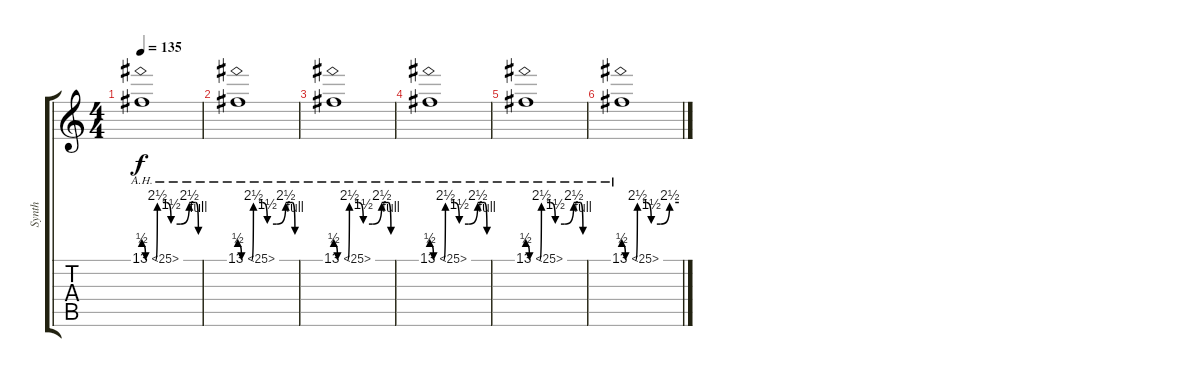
\track ("Synth" "Synth") {instrument lead5charang}
\staff {score tabs}
\tuning (E4 B3 G3 D3 A2 E2) {hide}
\ts (4 4)
\tempo 135
\clef g2
\ks c
13.1{be (custom 0 2 2 0 13 0 15 10 25 10 30 6 40 6 50 10 57 10 60 4) ah 12}.1{dy f} |
13.1{be (custom 0 2 2 0 13 0 15 10 25 10 30 6 40 6 50 10 57 10 60 4) ah 12}.1 |
13.1{be (custom 0 2 2 0 13 0 15 10 25 10 30 6 40 6 50 10 57 10 60 4) ah 12}.1 |
13.1{be (custom 0 2 2 0 13 0 15 10 25 10 30 6 40 6 50 10 57 10 60 4) ah 12}.1 |
13.1{be (custom 0 2 2 0 13 0 15 10 25 10 30 6 40 6 50 10 57 10 60 4) ah 12}.1 |
13.1{be (custom 0 2 2 0 13 0 15 10 25 10 30 6 40 6 50 10 60 10) ah 12}.1
